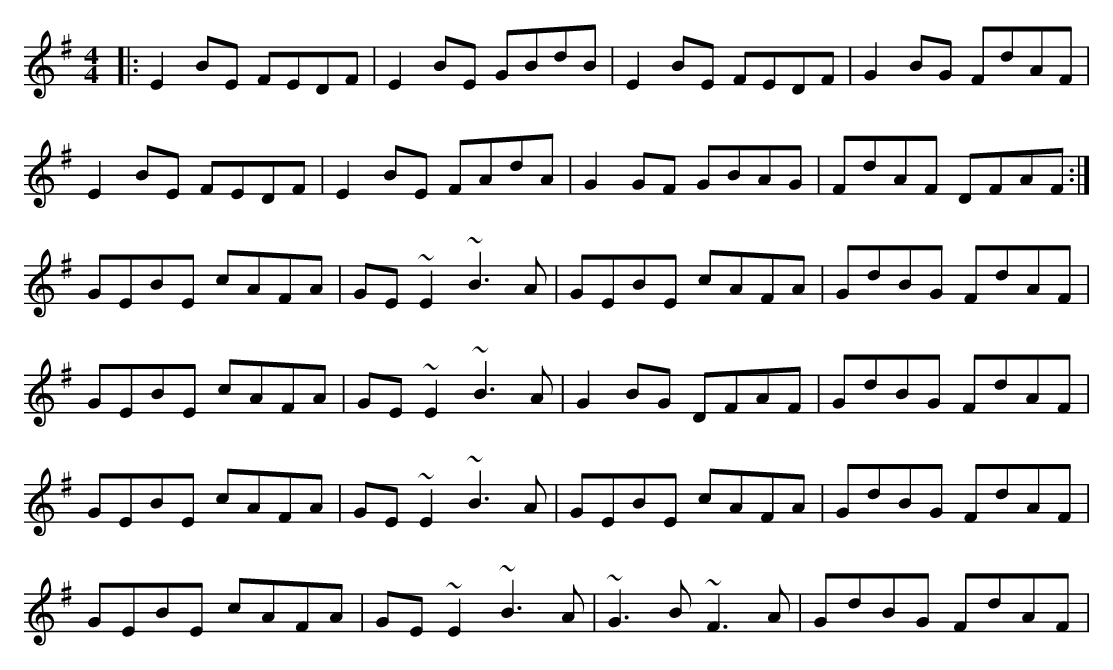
X:1
M:4/4
K:Emin
|:E2BE FEDF|E2BE GBdB|E2BE FEDF|G2BG FdAF|
E2BE FEDF|E2BE FAdA|G2GF GBAG|FdAF DFAF:|
GEBE cAFA|GE~E2 ~B3A|GEBE cAFA|GdBG FdAF|
GEBE cAFA|GE~E2 ~B3A|G2BG DFAF|GdBG FdAF|
GEBE cAFA|GE~E2 ~B3A|GEBE cAFA|GdBG FdAF|
GEBE cAFA|GE~E2 ~B3A|~G3B ~F3A|GdBG FdAF|
